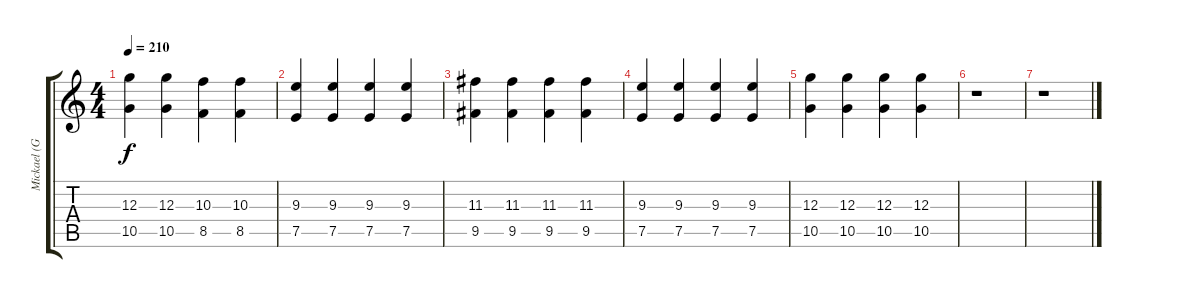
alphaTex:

\track ("Mickael (Guitare_01)" "Mickael (G") {instrument overdrivenguitar}
\staff {score tabs}
\tuning (E4 B3 G3 D3 A2 E2) {hide}
\ts (4 4)
\tempo 210
\clef g2
\ks c
(12.3 10.5).4{dy f} (12.3 10.5).4 (10.3 8.5).4 (10.3 8.5).4 |
(9.3 7.5).4 (9.3 7.5).4 (9.3 7.5).4 (9.3 7.5).4 |
(11.3 9.5).4 (11.3 9.5).4 (11.3 9.5).4 (11.3 9.5).4 |
(9.3 7.5).4 (9.3 7.5).4 (9.3 7.5).4 (9.3 7.5).4 |
(12.3 10.5).4 (12.3 10.5).4 (12.3 10.5).4 (12.3 10.5).4 |
r.1 |
r.1
